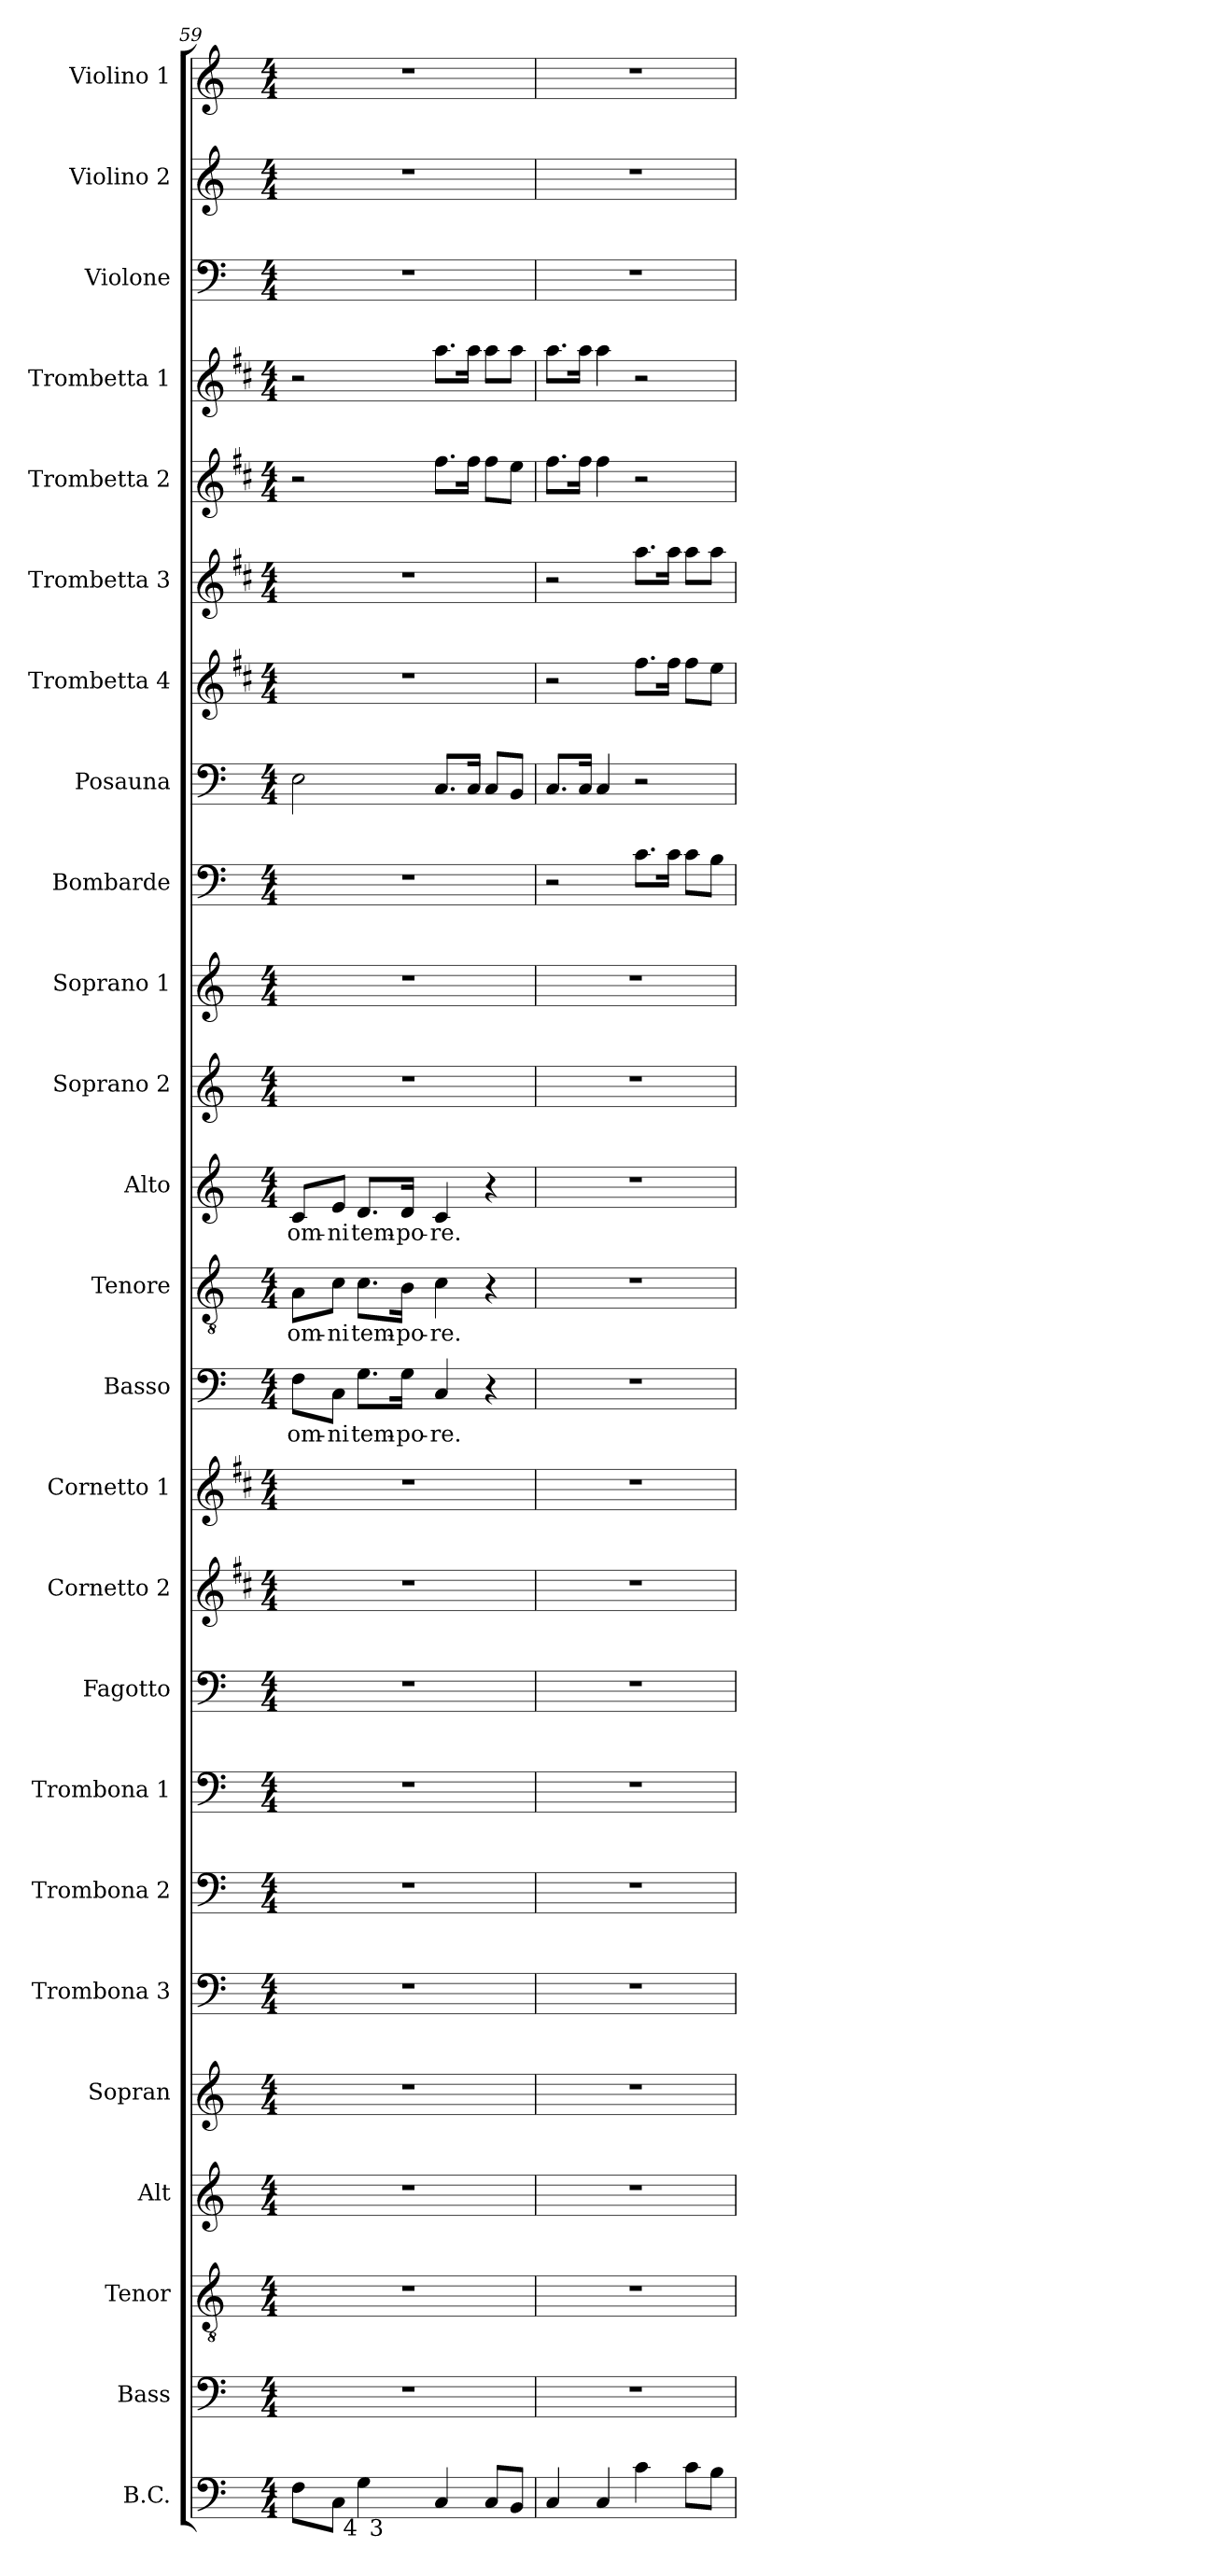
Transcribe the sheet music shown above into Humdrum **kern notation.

**kern	**kern	**kern	**kern	**kern	**kern	**kern	**kern	**kern	**kern	**kern	**kern	**text	**kern	**text	**kern	**text	**kern	**kern	**kern	**kern	**kern	**kern	**kern	**kern	**kern	**kern	**kern
*part25	*part24	*part23	*part22	*part21	*part20	*part19	*part18	*part17	*part16	*part15	*part14	*part14	*part13	*part13	*part12	*part12	*part11	*part10	*part9	*part8	*part7	*part6	*part5	*part4	*part3	*part2	*part1
*staff25	*staff24	*staff23	*staff22	*staff21	*staff20	*staff19	*staff18	*staff17	*staff16	*staff15	*staff14	*staff14	*staff13	*staff13	*staff12	*staff12	*staff11	*staff10	*staff9	*staff8	*staff7	*staff6	*staff5	*staff4	*staff3	*staff2	*staff1
*I"B.C.	*I"Bass	*I"Tenor	*I"Alt	*I"Sopran	*I"Trombona 3	*I"Trombona 2	*I"Trombona 1	*I"Fagotto	*I"Cornetto 2	*I"Cornetto 1	*I"Basso	*	*I"Tenore	*	*I"Alto	*	*I"Soprano 2	*I"Soprano 1	*I"Bombarde	*I"Posauna	*I"Trombetta 4	*I"Trombetta 3	*I"Trombetta 2	*I"Trombetta 1	*I"Violone	*I"Violino 2	*I"Violino 1
*I'B.C.	*I'B.	*I'T.	*I'A.	*I'S.	*I'Tbn. 2	*I'Tbn. 2	*I'Tbn. 1	*I'Fag.	*I'Cor. 2	*I'Cor. 1	*I'B.	*	*I'T.	*	*I'A.	*	*I'S.	*I'S.	*	*	*	*	*	*	*	*I'Vl. 2	*I'Vl. 1
*clefF4	*clefF4	*clefGv2	*clefG2	*clefG2	*clefF4	*clefF4	*clefF4	*clefF4	*clefG2	*clefG2	*clefF4	*	*clefGv2	*	*clefG2	*	*clefG2	*clefG2	*clefF4	*clefF4	*clefG2	*clefG2	*clefG2	*clefG2	*clefF4	*clefG2	*clefG2
*	*	*ITrd7c12	*	*	*	*	*	*	*ITrd1c2	*ITrd1c2	*	*	*ITrd7c12	*	*	*	*	*	*	*	*ITrd1c2	*ITrd1c2	*ITrd1c2	*ITrd1c2	*	*	*
*k[]	*k[]	*k[]	*k[]	*k[]	*k[]	*k[]	*k[]	*k[]	*k[]	*k[]	*k[]	*	*k[]	*	*k[]	*	*k[]	*k[]	*k[]	*k[]	*k[]	*k[]	*k[]	*k[]	*k[]	*k[]	*k[]
*C:	*C:	*C:	*C:	*C:	*C:	*C:	*C:	*C:	*C:	*C:	*C:	*	*C:	*	*C:	*	*C:	*C:	*C:	*C:	*C:	*C:	*C:	*C:	*C:	*C:	*C:
*M4/4	*M4/4	*M4/4	*M4/4	*M4/4	*M4/4	*M4/4	*M4/4	*M4/4	*M4/4	*M4/4	*M4/4	*	*M4/4	*	*M4/4	*	*M4/4	*M4/4	*M4/4	*M4/4	*M4/4	*M4/4	*M4/4	*M4/4	*M4/4	*M4/4	*M4/4
=59	=59	=59	=59	=59	=59	=59	=59	=59	=59	=59	=59	=59	=59	=59	=59	=59	=59	=59	=59	=59	=59	=59	=59	=59	=59	=59	=59
!	!	!	!	!	!	!	!	!	!	!	!	!LO:LY:b:color=#000000	!	!	!	!	!	!	!	!	!	!	!	!	!	!	!
!	!	!	!	!	!	!	!	!	!	!	!	!	!	!LO:LY:b:color=#000000	!	!	!	!	!	!	!	!	!	!	!	!	!
!	!	!	!	!	!	!	!	!	!	!	!	!	!	!	!	!LO:LY:b:color=#000000	!	!	!	!	!	!	!	!	!	!	!
*^	*	*	*	*	*	*	*	*	*	*	*	*	*	*	*	*	*	*	*	*	*	*	*	*	*	*	*
8Fi\L	4.ryy	1r	1r	1r	1r	1r	1r	1r	1r	1r	1r	8Fi\L	om-	8AAi\L	om-	8ci/L	om-	1r	1r	1r	2Ei\	1r	1r	2r	2r	1r	1r	1r
!	!	!	!	!	!	!	!	!	!	!	!	!	!LO:LY:b:color=#000000	!	!	!	!	!	!	!	!	!	!	!	!	!	!	!
!	!	!	!	!	!	!	!	!	!	!	!	!	!	!	!LO:LY:b:color=#000000	!	!	!	!	!	!	!	!	!	!	!	!	!
!	!	!	!	!	!	!	!	!	!	!	!	!	!	!	!	!	!LO:LY:b:color=#000000	!	!	!	!	!	!	!	!	!	!	!
8Ci\J	.	.	.	.	.	.	.	.	.	.	.	8Ci\J	-ni	8Ci\J	-ni	8ei/J	-ni	.	.	.	.	.	.	.	.	.	.	.
!	!	!	!	!	!	!	!	!	!	!	!	!	!LO:LY:b:color=#000000	!	!	!	!	!	!	!	!	!	!	!	!	!	!	!
!	!	!	!	!	!	!	!	!	!	!	!	!	!	!	!LO:LY:b:color=#000000	!	!	!	!	!	!	!	!	!	!	!	!	!
!LO:TX:b:rj:t=4	!	!	!	!	!	!	!	!	!	!	!	!	!	!	!	!	!	!	!	!	!	!	!	!	!	!	!	!
!	!	!	!	!	!	!	!	!	!	!	!	!	!	!	!	!	!LO:LY:b:color=#000000	!	!	!	!	!	!	!	!	!	!	!
4Gi\	.	.	.	.	.	.	.	.	.	.	.	8.Gi\L	tem-	8.Ci\L	tem-	8.di/L	tem-	.	.	.	.	.	.	.	.	.	.	.
!	!LO:TX:b:rj:t=3	!	!	!	!	!	!	!	!	!	!	!	!	!	!	!	!	!	!	!	!	!	!	!	!	!	!	!
.	2ryy	.	.	.	.	.	.	.	.	.	.	.	.	.	.	.	.	.	.	.	.	.	.	.	.	.	.	.
!	!	!	!	!	!	!	!	!	!	!	!	!	!LO:LY:b:color=#000000	!	!	!	!	!	!	!	!	!	!	!	!	!	!	!
!	!	!	!	!	!	!	!	!	!	!	!	!	!	!	!LO:LY:b:color=#000000	!	!	!	!	!	!	!	!	!	!	!	!	!
!	!	!	!	!	!	!	!	!	!	!	!	!	!	!	!	!	!LO:LY:b:color=#000000	!	!	!	!	!	!	!	!	!	!	!
.	.	.	.	.	.	.	.	.	.	.	.	16Gi\Jk	-po-	16BBi\Jk	-po-	16di/Jk	-po-	.	.	.	.	.	.	.	.	.	.	.
!	!	!	!	!	!	!	!	!	!	!	!	!	!LO:LY:b:color=#000000	!	!	!	!	!	!	!	!	!	!	!	!	!	!	!
!	!	!	!	!	!	!	!	!	!	!	!	!	!	!	!LO:LY:b:color=#000000	!	!	!	!	!	!	!	!	!	!	!	!	!
!	!	!	!	!	!	!	!	!	!	!	!	!	!	!	!	!	!LO:LY:b:color=#000000	!	!	!	!	!	!	!	!	!	!	!
4Ci/	.	.	.	.	.	.	.	.	.	.	.	4Ci/	-re.	4Ci\	-re.	4ci/	-re.	.	.	.	8.Ci/L	.	.	8.eei\L	8.ggi\L	.	.	.
.	.	.	.	.	.	.	.	.	.	.	.	.	.	.	.	.	.	.	.	.	16Ci/Jk	.	.	16eei\Jk	16ggi\Jk	.	.	.
8Ci/L	.	.	.	.	.	.	.	.	.	.	.	4r	.	4r	.	4r	.	.	.	.	8Ci/L	.	.	8eei\L	8ggi\L	.	.	.
8BBi/J	8ryy	.	.	.	.	.	.	.	.	.	.	.	.	.	.	.	.	.	.	.	8BBi/J	.	.	8ddi\J	8ggi\J	.	.	.
*v	*v	*	*	*	*	*	*	*	*	*	*	*	*	*	*	*	*	*	*	*	*	*	*	*	*	*	*	*
!!LO:PB:g=z
=60	=60	=60	=60	=60	=60	=60	=60	=60	=60	=60	=60	=60	=60	=60	=60	=60	=60	=60	=60	=60	=60	=60	=60	=60	=60	=60	=60
4Ci/	1r	1r	1r	1r	1r	1r	1r	1r	1r	1r	1r	.	1r	.	1r	.	1r	1r	2r	8.Ci/L	2r	2r	8.eei\L	8.ggi\L	1r	1r	1r
.	.	.	.	.	.	.	.	.	.	.	.	.	.	.	.	.	.	.	.	16Ci/Jk	.	.	16eei\Jk	16ggi\Jk	.	.	.
4Ci/	.	.	.	.	.	.	.	.	.	.	.	.	.	.	.	.	.	.	.	4Ci/	.	.	4eei\	4ggi\	.	.	.
4ci\	.	.	.	.	.	.	.	.	.	.	.	.	.	.	.	.	.	.	8.ci\L	2r	8.eei\L	8.ggi\L	2r	2r	.	.	.
.	.	.	.	.	.	.	.	.	.	.	.	.	.	.	.	.	.	.	16ci\Jk	.	16eei\Jk	16ggi\Jk	.	.	.	.	.
8ci\L	.	.	.	.	.	.	.	.	.	.	.	.	.	.	.	.	.	.	8ci\L	.	8eei\L	8ggi\L	.	.	.	.	.
8Bi\J	.	.	.	.	.	.	.	.	.	.	.	.	.	.	.	.	.	.	8Bi\J	.	8ddi\J	8ggi\J	.	.	.	.	.
=	=	=	=	=	=	=	=	=	=	=	=	=	=	=	=	=	=	=	=	=	=	=	=	=	=	=	=
*-	*-	*-	*-	*-	*-	*-	*-	*-	*-	*-	*-	*-	*-	*-	*-	*-	*-	*-	*-	*-	*-	*-	*-	*-	*-	*-	*-
